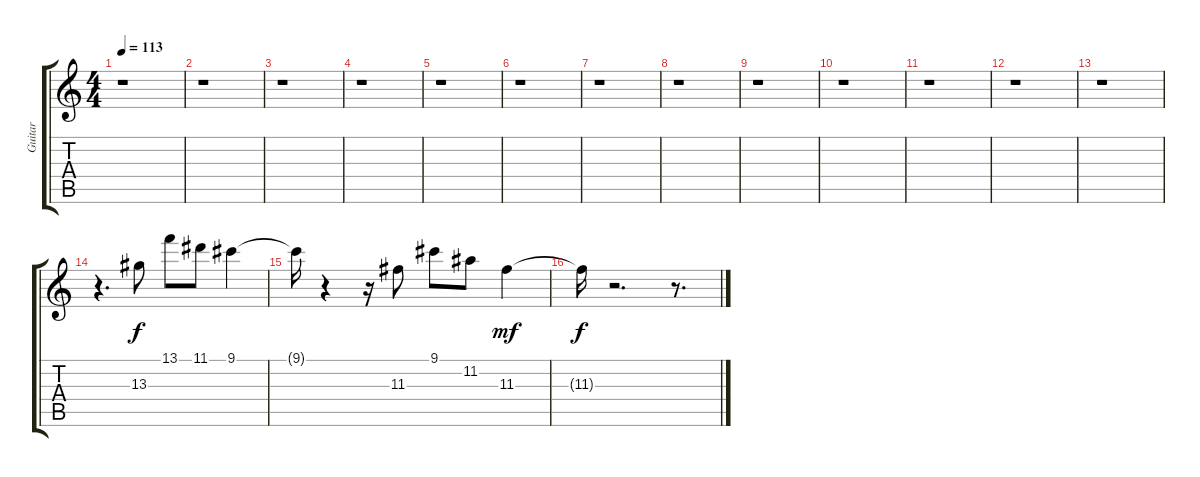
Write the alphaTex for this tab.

\track ("Guitar" "Guitar") {instrument acousticguitarsteel}
\staff {score tabs}
\tuning (E4 B3 G3 D3 A2 E2) {hide}
\ts (4 4)
\tempo 113
\clef g2
\ks c
r.1{dy f} |
r.1 |
r.1 |
r.1 |
r.1 |
r.1 |
r.1 |
r.1 |
r.1 |
r.1 |
r.1 |
r.1 |
r.1 |
r.4{d} 13.3.8 13.1.8 11.1.8 9.1.4 |
9.1{t}.16 r.4 r.16 11.3.8 9.1.8 11.2.8 11.3.4{dy mf} |
11.3{t}.16{dy f} r.2{d} r.8{d}
